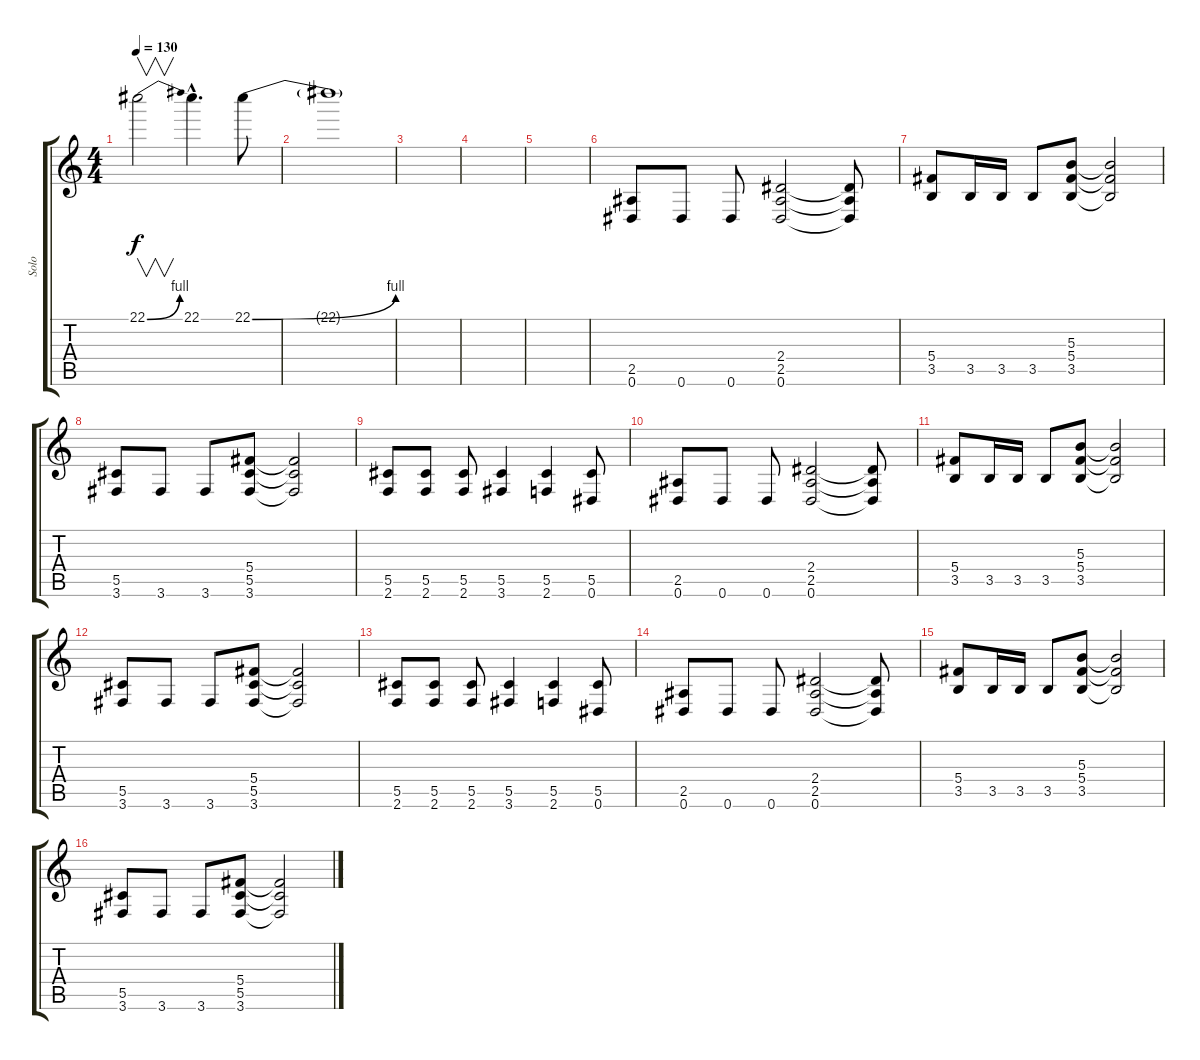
\track ("Solo" "Solo") {instrument overdrivenguitar}
\staff {score tabs}
\tuning (Eb4 Bb3 Gb3 Db3 Ab2 Eb2) {hide}
\ts (4 4)
\tempo 130
\clef g2
\ks c
22.1{be (bend 0 0 60 4)}.2{v dy f} 22.1{hac}.4{d} 22.1{be (bend 0 0 60 4)}.8 |
22.1{t}.1 |
|
|
|
(2.5 0.6).8 0.6.8 0.6.8 (2.4 2.5 0.6).2 (2.4{t} 2.5{t} 0.6{t}).8 |
(5.4 3.5).8 3.5.16 3.5.16 3.5.8 (5.3 5.4 3.5).8 (5.3{t} 5.4{t} 3.5{t}).2 |
(5.5 3.6).8 3.6.8 3.6.8 (5.4 5.5 3.6).8 (5.4{t} 5.5{t} 3.6{t}).2 |
(5.5 2.6).8 (5.5 2.6).8 (5.5 2.6).8 (5.5 3.6).4 (5.5 2.6).4 (5.5 0.6).8 |
(2.5 0.6).8 0.6.8 0.6.8 (2.4 2.5 0.6).2 (2.4{t} 2.5{t} 0.6{t}).8 |
(5.4 3.5).8 3.5.16 3.5.16 3.5.8 (5.3 5.4 3.5).8 (5.3{t} 5.4{t} 3.5{t}).2 |
(5.5 3.6).8 3.6.8 3.6.8 (5.4 5.5 3.6).8 (5.4{t} 5.5{t} 3.6{t}).2 |
(5.5 2.6).8 (5.5 2.6).8 (5.5 2.6).8 (5.5 3.6).4 (5.5 2.6).4 (5.5 0.6).8 |
(2.5 0.6).8 0.6.8 0.6.8 (2.4 2.5 0.6).2 (2.4{t} 2.5{t} 0.6{t}).8 |
(5.4 3.5).8 3.5.16 3.5.16 3.5.8 (5.3 5.4 3.5).8 (5.3{t} 5.4{t} 3.5{t}).2 |
(5.5 3.6).8 3.6.8 3.6.8 (5.4 5.5 3.6).8 (5.4{t} 5.5{t} 3.6{t}).2
